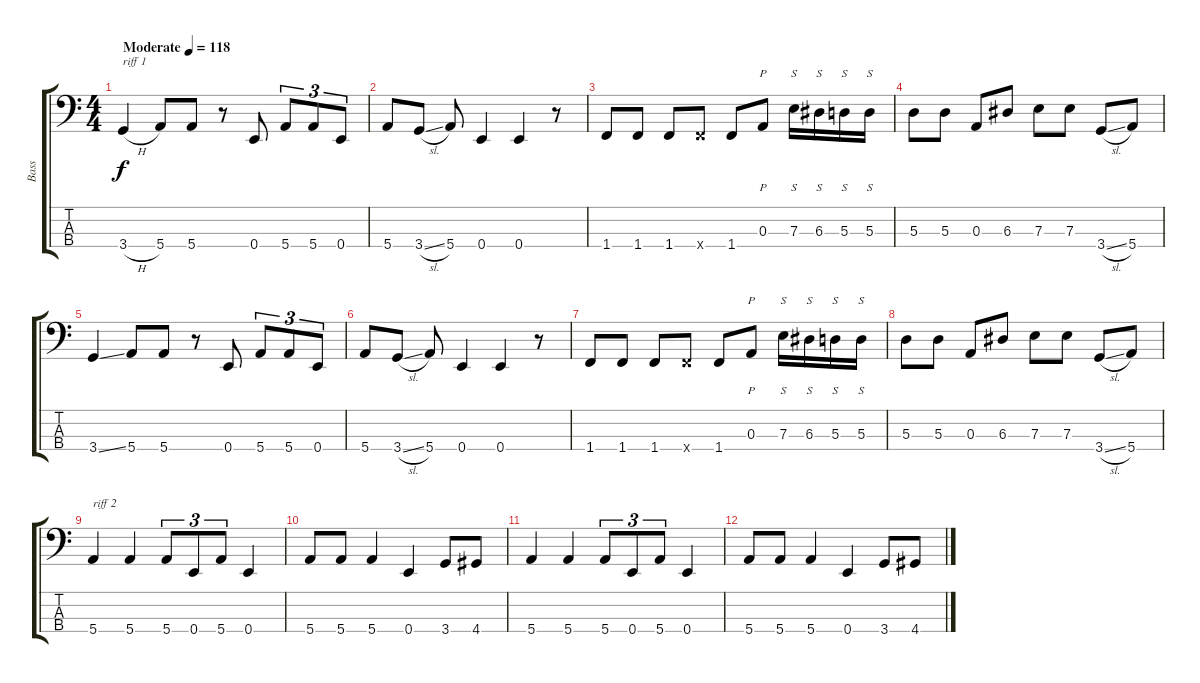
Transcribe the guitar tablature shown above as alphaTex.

\track ("Bass" "Bass") {instrument electricbassfinger}
\staff {score tabs}
\tuning (G2 D2 A1 E1) {hide}
\ts (4 4)
\tempo (118 "Moderate")
\clef f4
\ks c
3.4{h}.4{txt "riff 1" dy f instrument electricbassfinger} 5.4.8 5.4.8 r.8 0.4.8 5.4.8{tu (3 2)} 5.4.8{tu (3 2)} 0.4.8{tu (3 2)} |
5.4.8 3.4{sl}.8 5.4.8 0.4.4 0.4.4 r.8 |
1.4.8 1.4.8 1.4.8 1.4{x}.8 1.4.8 0.3.8{p} 7.3.16{s} 6.3.16{s} 5.3.16{s} 5.3.16{s} |
5.3.8 5.3.8 0.3.8 6.3.8 7.3.8 7.3.8 3.4{sl}.8 5.4.8 |
3.4{ss}.4 5.4.8 5.4.8 r.8 0.4.8 5.4.8{tu (3 2)} 5.4.8{tu (3 2)} 0.4.8{tu (3 2)} |
5.4.8 3.4{sl}.8 5.4.8 0.4.4 0.4.4 r.8 |
1.4.8 1.4.8 1.4.8 1.4{x}.8 1.4.8 0.3.8{p} 7.3.16{s} 6.3.16{s} 5.3.16{s} 5.3.16{s} |
5.3.8 5.3.8 0.3.8 6.3.8 7.3.8 7.3.8 3.4{sl}.8 5.4.8 |
5.4.4{txt "riff 2"} 5.4.4 5.4.8{tu (3 2)} 0.4.8{tu (3 2)} 5.4.8{tu (3 2)} 0.4.4 |
5.4.8 5.4.8 5.4.4 0.4.4 3.4.8 4.4.8 |
5.4.4 5.4.4 5.4.8{tu (3 2)} 0.4.8{tu (3 2)} 5.4.8{tu (3 2)} 0.4.4 |
5.4.8 5.4.8 5.4.4 0.4.4 3.4.8 4.4.8
